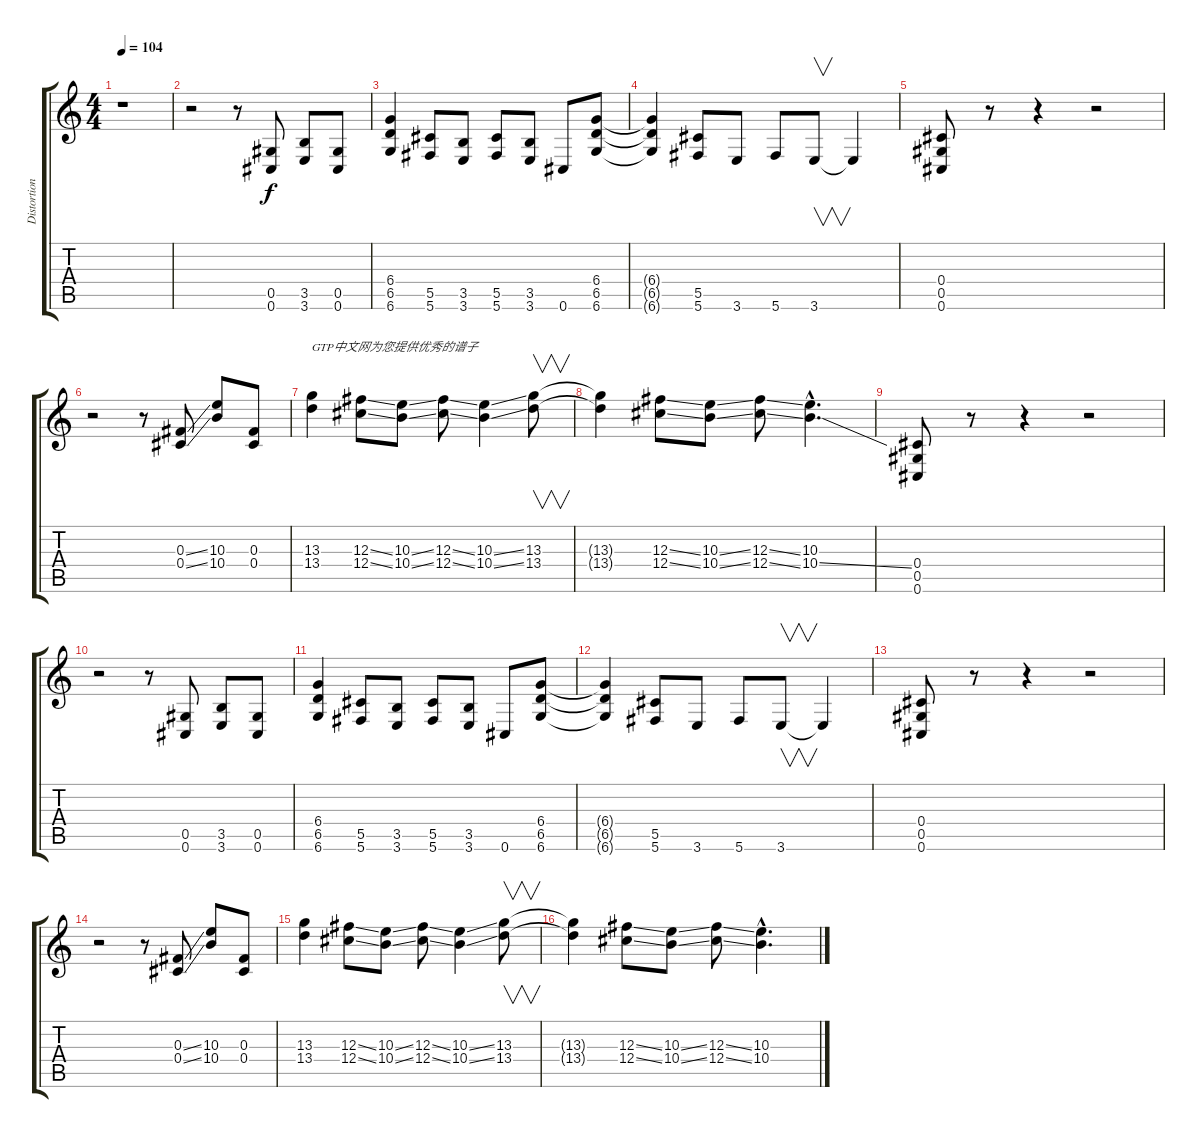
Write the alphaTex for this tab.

\track ("Distortion Guitar" "Distortion") {instrument distortionguitar}
\staff {score tabs}
\tuning (Eb4 Bb3 Gb3 Db3 Ab2 Db2) {hide}
\ts (4 4)
\tempo 104
\clef g2
\ks c
r.1{dy f} |
r.2 r.8 (0.5 0.6).8 (3.5 3.6).8 (0.5 0.6).8 |
(6.4 6.5 6.6).4 (5.5 5.6).8 (3.5 3.6).8 (5.5 5.6).8 (3.5 3.6).8 0.6.8 (6.4 6.5 6.6).8 |
(6.4{t} 6.5{t} 6.6{t}).4 (5.5 5.6).8 3.6.8 5.6.8 3.6.8{v} 3.6{t}.4 |
(0.4 0.5 0.6).8 r.8 r.4 r.2 |
r.2 r.8 (0.3{ss} 0.4{ss}).8 (10.3 10.4).8 (0.3 0.4).8 |
(13.3 13.4).4{txt "GTP中文网为您提供优秀的谱子"} (12.3{ss} 12.4{ss}).8 (10.3{ss} 10.4{ss}).8 (12.3{ss} 12.4{ss}).8 (10.3{ss} 10.4{ss}).4 (13.3 13.4).8{v} |
(13.3{t} 13.4{t}).4 (12.3{ss} 12.4{ss}).8 (10.3{ss} 10.4{ss}).8 (12.3{ss} 12.4{ss}).8 (10.3{hac} 10.4{ss hac}).4{d} |
(0.4 0.5 0.6).8 r.8 r.4 r.2 |
r.2 r.8 (0.5 0.6).8 (3.5 3.6).8 (0.5 0.6).8 |
(6.4 6.5 6.6).4 (5.5 5.6).8 (3.5 3.6).8 (5.5 5.6).8 (3.5 3.6).8 0.6.8 (6.4 6.5 6.6).8 |
(6.4{t} 6.5{t} 6.6{t}).4 (5.5 5.6).8 3.6.8 5.6.8 3.6.8{v} 3.6{t}.4 |
(0.4 0.5 0.6).8 r.8 r.4 r.2 |
r.2 r.8 (0.3{ss} 0.4{ss}).8 (10.3 10.4).8 (0.3 0.4).8 |
(13.3 13.4).4 (12.3{ss} 12.4{ss}).8 (10.3{ss} 10.4{ss}).8 (12.3{ss} 12.4{ss}).8 (10.3{ss} 10.4{ss}).4 (13.3 13.4).8{v} |
(13.3{t} 13.4{t}).4 (12.3{ss} 12.4{ss}).8 (10.3{ss} 10.4{ss}).8 (12.3{ss} 12.4{ss}).8 (10.3{hac} 10.4{ss hac}).4{d}
